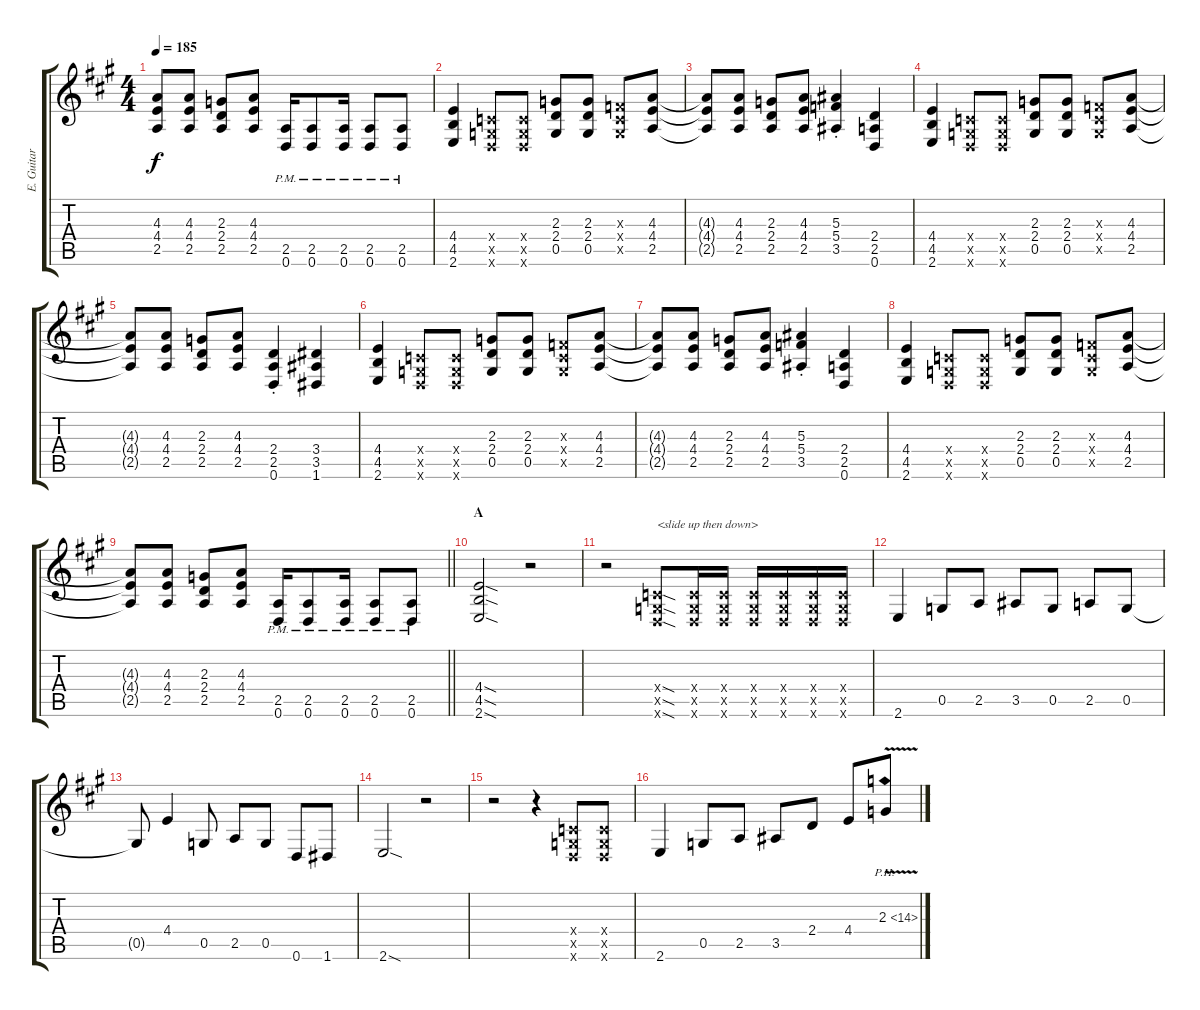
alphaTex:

\track ("E. Guitar II" "E. Guitar ") {instrument overdrivenguitar}
\staff {score tabs}
\tuning (D4 A3 F3 C3 G2 D2) {hide}
\ts (4 4)
\tempo 185
\clef g2
\ks a
(4.3{t} 4.4{t} 2.5{t}).8{dy f} (4.3 4.4 2.5).8 (2.3 2.4 2.5).8 (4.3 4.4 2.5).8 (2.5{pm} 0.6{pm}).16 (2.5{pm} 0.6{pm}).8 (2.5{pm} 0.6{pm}).16 (2.5{pm} 0.6{pm}).8 (2.5{pm} 0.6{pm}).8 |
(4.4 4.5 2.6).4 (0.4{x} 0.5{x} 0.6{x}).8 (0.4{x} 0.5{x} 0.6{x}).8 (2.3 2.4 0.5).8 (2.3 2.4 0.5).8 (0.3{x} 0.4{x} 0.5{x}).8 (4.3 4.4 2.5).8 |
(4.3{t} 4.4{t} 2.5{t}).8 (4.3 4.4 2.5).8 (2.3 2.4 2.5).8 (4.3 4.4 2.5).8 (5.3{st} 5.4{st} 3.5{st}).4 (2.4 2.5 0.6).4 |
(4.4 4.5 2.6).4 (0.4{x} 0.5{x} 0.6{x}).8 (0.4{x} 0.5{x} 0.6{x}).8 (2.3 2.4 0.5).8 (2.3 2.4 0.5).8 (0.3{x} 0.4{x} 0.5{x}).8 (4.3 4.4 2.5).8 |
(4.3{t} 4.4{t} 2.5{t}).8 (4.3 4.4 2.5).8 (2.3 2.4 2.5).8 (4.3 4.4 2.5).8 (2.4{st} 2.5{st} 0.6{st}).4 (3.4 3.5 1.6).4 |
(4.4 4.5 2.6).4 (0.4{x} 0.5{x} 0.6{x}).8 (0.4{x} 0.5{x} 0.6{x}).8 (2.3 2.4 0.5).8 (2.3 2.4 0.5).8 (0.3{x} 0.4{x} 0.5{x}).8 (4.3 4.4 2.5).8 |
(4.3{t} 4.4{t} 2.5{t}).8 (4.3 4.4 2.5).8 (2.3 2.4 2.5).8 (4.3 4.4 2.5).8 (5.3{st} 5.4{st} 3.5{st}).4 (2.4 2.5 0.6).4 |
(4.4 4.5 2.6).4 (0.4{x} 0.5{x} 0.6{x}).8 (0.4{x} 0.5{x} 0.6{x}).8 (2.3 2.4 0.5).8 (2.3 2.4 0.5).8 (0.3{x} 0.4{x} 0.5{x}).8 (4.3 4.4 2.5).8 |
\barLineRight lightlight
(4.3{t} 4.4{t} 2.5{t}).8 (4.3 4.4 2.5).8 (2.3 2.4 2.5).8 (4.3 4.4 2.5).8 (2.5{pm} 0.6{pm}).16 (2.5{pm} 0.6{pm}).8 (2.5{pm} 0.6{pm}).16 (2.5{pm} 0.6{pm}).8 (2.5{pm} 0.6{pm}).8 |
\section ("" "A")
(4.4{sod} 4.5{sod} 2.6{sod}).2 r.2 |
r.2 (0.4{sod x} 0.5{sod x} 0.6{sod x}).8{txt "<slide up then down>"} (0.4{x} 0.5{x} 0.6{x}).16 (0.4{x} 0.5{x} 0.6{x}).16 (0.4{x} 0.5{x} 0.6{x}).16 (0.4{x} 0.5{x} 0.6{x}).16 (0.4{x} 0.5{x} 0.6{x}).16 (0.4{x} 0.5{x} 0.6{x}).16 |
2.6.4 0.5.8 2.5.8 3.5.8 0.5.8 2.5.8 0.5.8 |
0.5{t}.8 4.4.4 0.5.8 2.5.8 0.5.8 0.6.8 1.6.8 |
2.6{sod}.2 r.2 |
r.2 r.4 (0.4{x} 0.5{x} 0.6{x}).8 (0.4{x} 0.5{x} 0.6{x}).8 |
2.6.4 0.5.8 2.5.8 3.5.8 2.4.8 4.4.8 2.3{ph 12 v}.8
